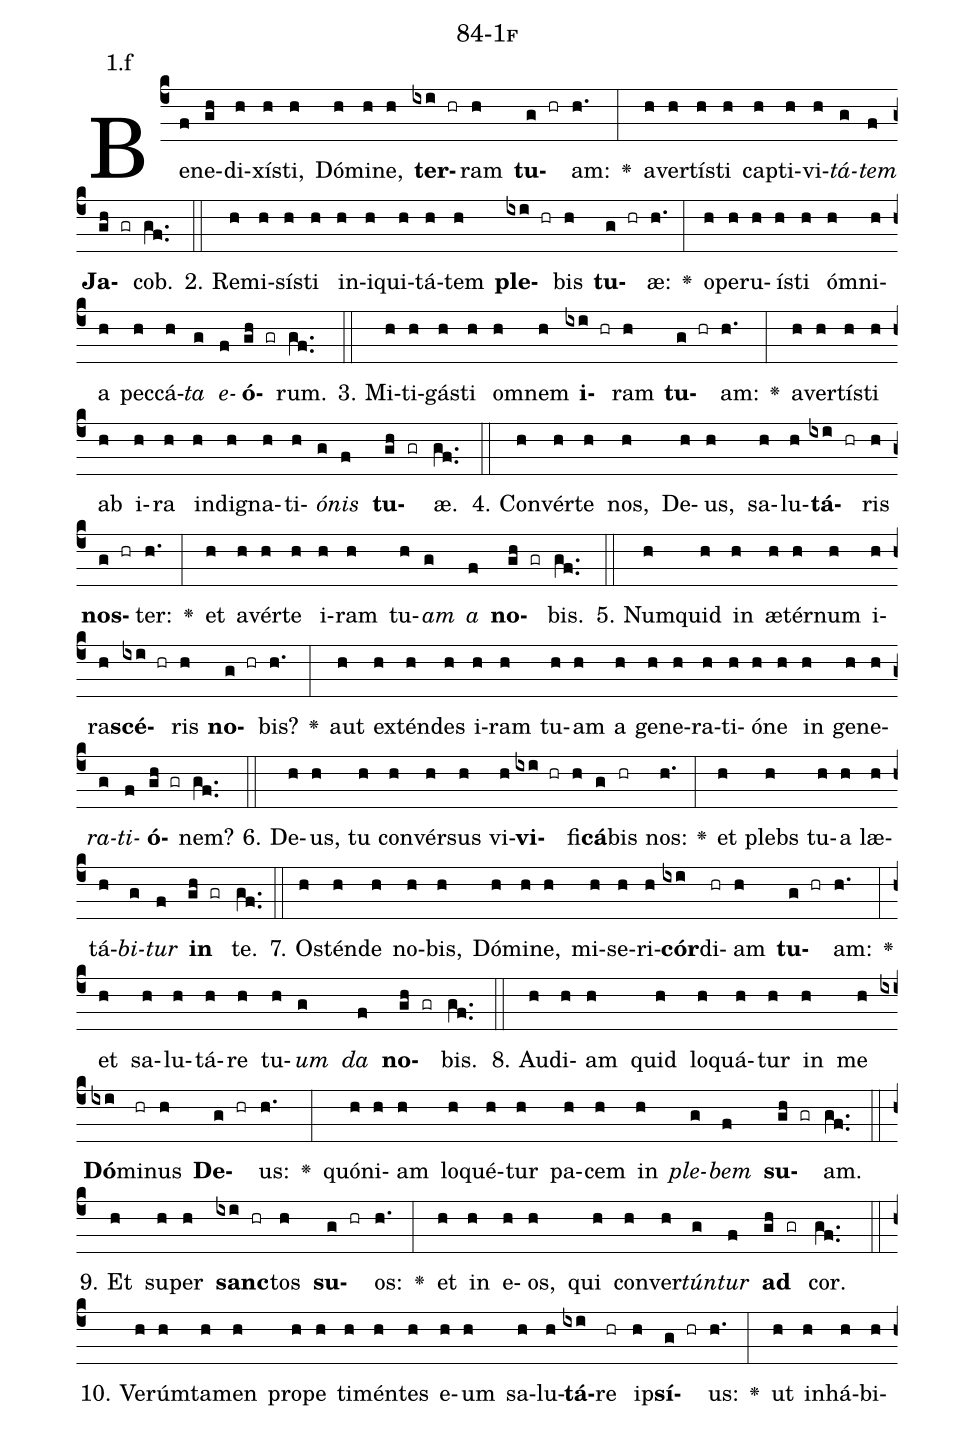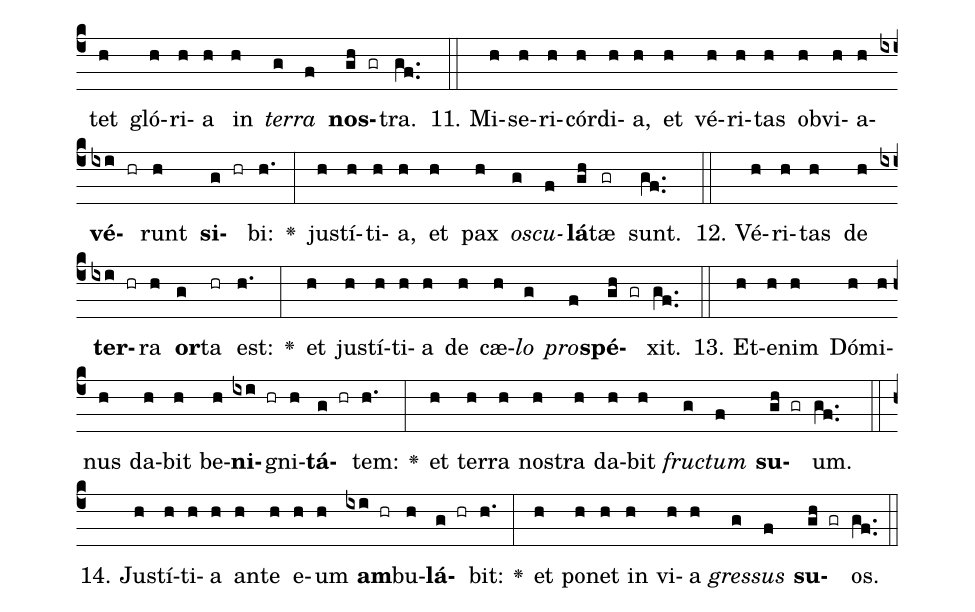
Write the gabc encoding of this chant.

name: 84-1f;
annotation: 1.f;
%%
(c4)Be(f)ne(gh)di(h)xís(h)ti,(h) Dó(h)mi(h)ne,(h) <b>ter</b>(ixi hr)ram(h) <b>tu</b>(g hr)am:(h.) <v>\greheightstar</v>(:) a(h)ver(h)tís(h)ti(h) cap(h)ti(h)vi(h)<i>tá</i>(g)<i>tem</i>(f) <b>Ja</b>(gh gr)cob.(gf..) (::)
2. Re(h)mi(h)sís(h)ti(h) in(h)i(h)qui(h)tá(h)tem(h) <b>ple</b>(ixi hr)bis(h) <b>tu</b>(g hr)æ:(h.) <v>\greheightstar</v>(:) o(h)pe(h)ru(h)ís(h)ti(h) óm(h)ni(h)a(h) pec(h)cá(h)<i>ta</i>(g) <i>e</i>(f)<b>ó</b>(gh gr)rum.(gf..) (::)
3. Mi(h)ti(h)gás(h)ti(h) om(h)nem(h) <b>i</b>(ixi hr)ram(h) <b>tu</b>(g hr)am:(h.) <v>\greheightstar</v>(:) a(h)ver(h)tís(h)ti(h) ab(h) i(h)ra(h) in(h)di(h)gna(h)ti(h)<i>ó</i>(g)<i>nis</i>(f) <b>tu</b>(gh gr)æ.(gf..) (::)
4. Con(h)vér(h)te(h) nos,(h) De(h)us,(h) sa(h)lu(h)<b>tá</b>(ixi hr)ris(h) <b>nos</b>(g hr)ter:(h.) <v>\greheightstar</v>(:) et(h) a(h)vér(h)te(h) i(h)ram(h) tu(h)<i>am</i>(g) <i>a</i>(f) <b>no</b>(gh gr)bis.(gf..) (::)
5. Num(h)quid(h) in(h) æ(h)tér(h)num(h) i(h)ra(h)<b>scé</b>(ixi hr)ris(h) <b>no</b>(g hr)bis?(h.) <v>\greheightstar</v>(:) aut(h) ex(h)tén(h)des(h) i(h)ram(h) tu(h)am(h) a(h) ge(h)ne(h)ra(h)ti(h)ó(h)ne(h) in(h) ge(h)ne(h)<i>ra</i>(g)<i>ti</i>(f)<b>ó</b>(gh gr)nem?(gf..) (::)
6. De(h)us,(h) tu(h) con(h)vér(h)sus(h) vi(h)<b>vi</b>(ixi hr)fi(h)<b>cá</b>(g)bis(hr) nos:(h.) <v>\greheightstar</v>(:) et(h) plebs(h) tu(h)a(h) læ(h)tá(h)<i>bi</i>(g)<i>tur</i>(f) <b>in</b>(gh gr) te.(gf..) (::)
7. Os(h)tén(h)de(h) no(h)bis,(h) Dó(h)mi(h)ne,(h) mi(h)se(h)ri(h)<b>cór</b>(ixi)di(hr)am(h) <b>tu</b>(g hr)am:(h.) <v>\greheightstar</v>(:) et(h) sa(h)lu(h)tá(h)re(h) tu(h)<i>um</i>(g) <i>da</i>(f) <b>no</b>(gh gr)bis.(gf..) (::)
8. Au(h)di(h)am(h) quid(h) lo(h)quá(h)tur(h) in(h) me(h) <b>Dó</b>(ixi)mi(hr)nus(h) <b>De</b>(g hr)us:(h.) <v>\greheightstar</v>(:) quón(h)i(h)am(h) lo(h)qué(h)tur(h) pa(h)cem(h) in(h) <i>ple</i>(g)<i>bem</i>(f) <b>su</b>(gh gr)am.(gf..) (::)
9. Et(h) su(h)per(h) <b>sanc</b>(ixi hr)tos(h) <b>su</b>(g hr)os:(h.) <v>\greheightstar</v>(:) et(h) in(h) e(h)os,(h) qui(h) con(h)ver(h)<i>tún</i>(g)<i>tur</i>(f) <b>ad</b>(gh gr) cor.(gf..) (::)
10. Ve(h)rúm(h)ta(h)men(h) pro(h)pe(h) ti(h)mén(h)tes(h) e(h)um(h) sa(h)lu(h)<b>tá</b>(ixi)re(hr) ip(h)<b>sí</b>(g hr)us:(h.) <v>\greheightstar</v>(:) ut(h) in(h)há(h)bi(h)tet(h) gló(h)ri(h)a(h) in(h) <i>ter</i>(g)<i>ra</i>(f) <b>nos</b>(gh gr)tra.(gf..) (::)
11. Mi(h)se(h)ri(h)cór(h)di(h)a,(h) et(h) vé(h)ri(h)tas(h) ob(h)vi(h)a(h)<b>vé</b>(ixi hr)runt(h) <b>si</b>(g hr)bi:(h.) <v>\greheightstar</v>(:) jus(h)tí(h)ti(h)a,(h) et(h) pax(h) <i>os</i>(g)<i>cu</i>(f)<b>lá</b>(gh)tæ(gr) sunt.(gf..) (::)
12. Vé(h)ri(h)tas(h) de(h) <b>ter</b>(ixi hr)ra(h) <b>or</b>(g)ta(hr) est:(h.) <v>\greheightstar</v>(:) et(h) jus(h)tí(h)ti(h)a(h) de(h) cæ(h)<i>lo</i>(g) <i>pro</i>(f)<b>spé</b>(gh gr)xit.(gf..) (::)
13. Et(h)e(h)nim(h) Dó(h)mi(h)nus(h) da(h)bit(h) be(h)<b>ni</b>(ixi hr)gni(h)<b>tá</b>(g hr)tem:(h.) <v>\greheightstar</v>(:) et(h) ter(h)ra(h) nos(h)tra(h) da(h)bit(h) <i>fruc</i>(g)<i>tum</i>(f) <b>su</b>(gh gr)um.(gf..) (::)
14. Jus(h)tí(h)ti(h)a(h) an(h)te(h) e(h)um(h) <b>am</b>(ixi hr)bu(h)<b>lá</b>(g hr)bit:(h.) <v>\greheightstar</v>(:) et(h) po(h)net(h) in(h) vi(h)a(h) <i>gres</i>(g)<i>sus</i>(f) <b>su</b>(gh gr)os.(gf..) (::)
